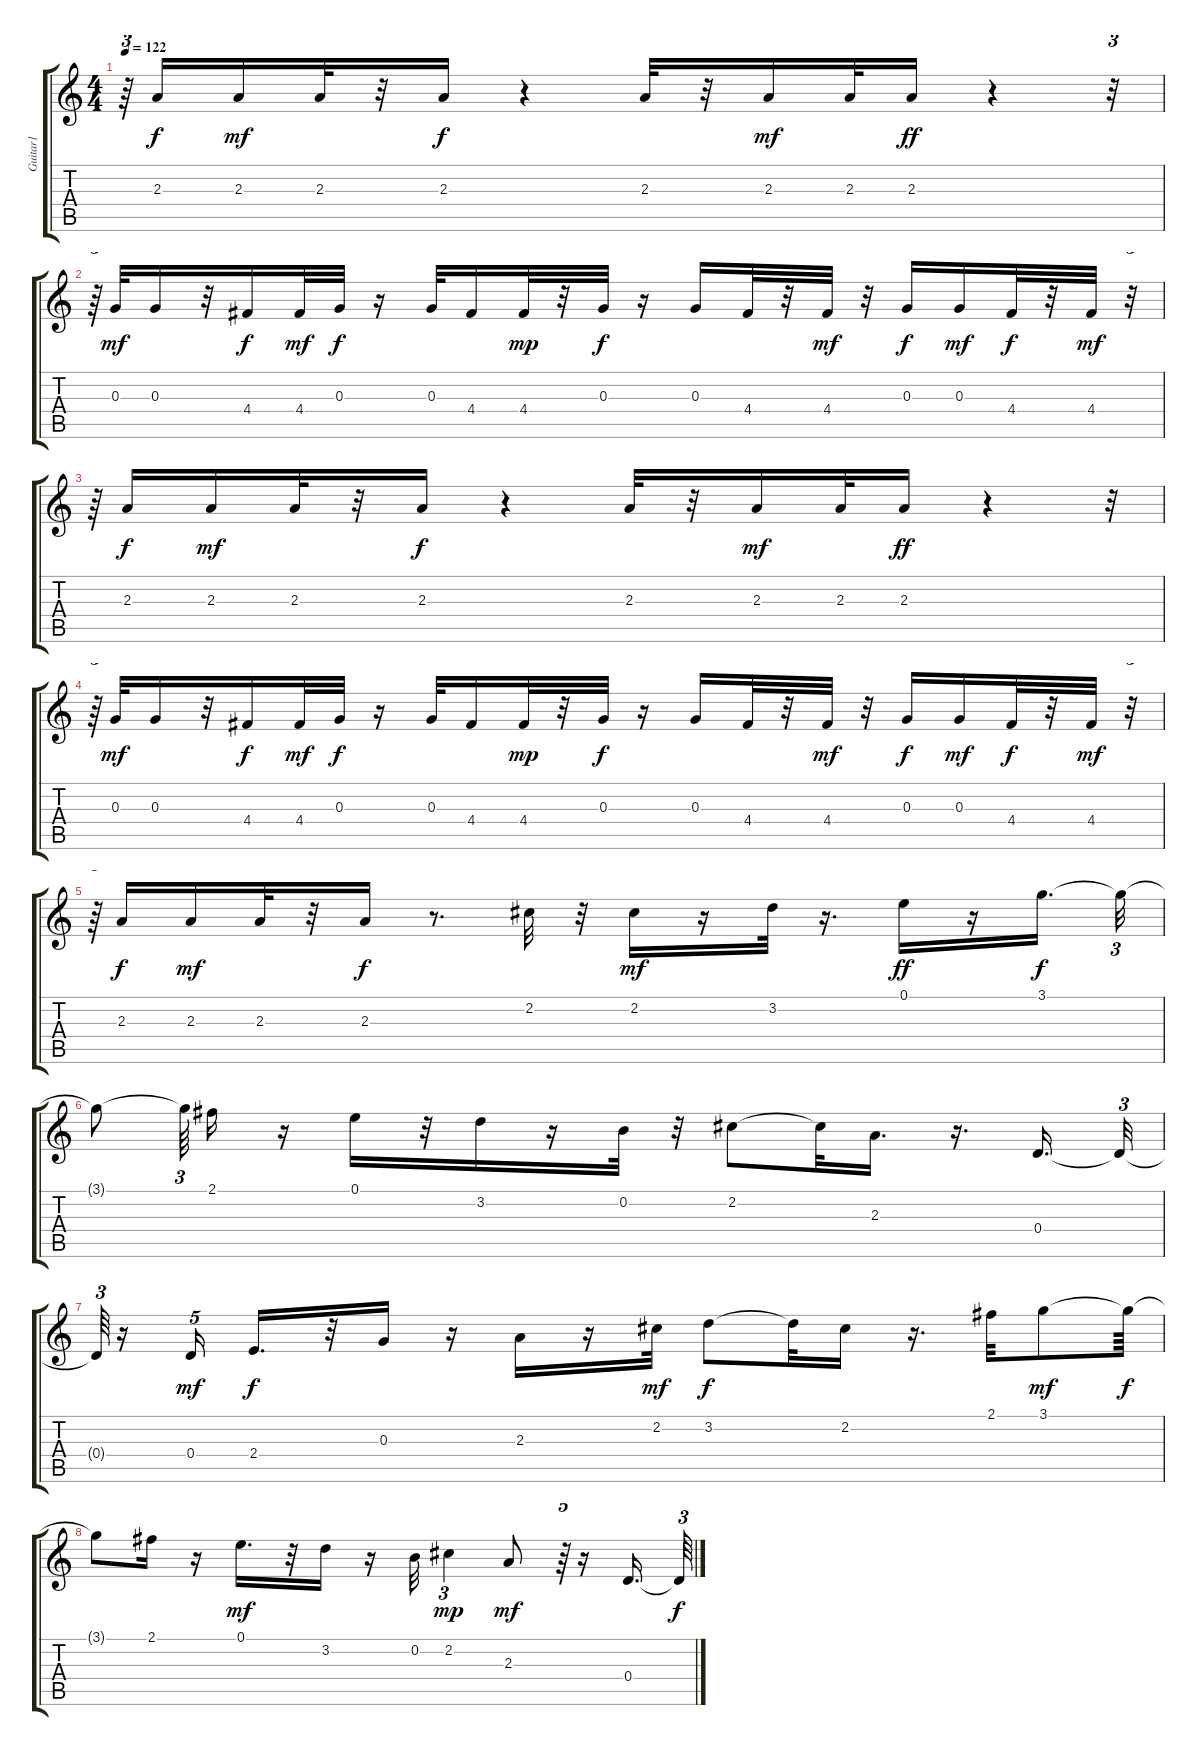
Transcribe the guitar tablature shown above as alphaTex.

\track ("Guitar1" "Guitar1") {instrument acousticguitarsteel}
\staff {score tabs}
\tuning (E4 B3 G3 D3 A2 E2) {hide}
\ts (4 4)
\tempo 122
\clef g2
\ks c
r.64{tu (3 2) dy mf} 2.3.16{dy f} 2.3.16{dy mf} 2.3.32 r.32 2.3.16{dy f} r.4 2.3.32 r.32 2.3.16{dy mf} 2.3.32 2.3.16{dy ff} r.4 r.32{tu (3 2)} |
r.64{tu (3 2)} 0.3.32{dy mf} 0.3.16 r.32 4.4.16{dy f} 4.4.32{dy mf} 0.3.32{dy f} r.16 0.3.32 4.4.16 4.4.32{dy mp} r.32 0.3.32{dy f} r.16 0.3.16 4.4.32 r.32 4.4.32{dy mf} r.32 0.3.16{dy f} 0.3.16{dy mf} 4.4.32{dy f} r.32 4.4.32{dy mf} r.32{tu (3 2)} |
r.64{tu (3 2)} 2.3.16{dy f} 2.3.16{dy mf} 2.3.32 r.32 2.3.16{dy f} r.4 2.3.32 r.32 2.3.16{dy mf} 2.3.32 2.3.16{dy ff} r.4 r.32{tu (3 2)} |
r.64{tu (3 2)} 0.3.32{dy mf} 0.3.16 r.32 4.4.16{dy f} 4.4.32{dy mf} 0.3.32{dy f} r.16 0.3.32 4.4.16 4.4.32{dy mp} r.32 0.3.32{dy f} r.16 0.3.16 4.4.32 r.32 4.4.32{dy mf} r.32 0.3.16{dy f} 0.3.16{dy mf} 4.4.32{dy f} r.32 4.4.32{dy mf} r.32{tu (3 2)} |
r.64{tu (3 2)} 2.3.16{dy f} 2.3.16{dy mf} 2.3.32 r.32 2.3.16{dy f} r.8{d} 2.2.32 r.32 2.2.16{dy mf} r.16 3.2.32 r.16{d} 0.1.16{dy ff} r.16 3.1.16{d dy f} 3.1{t}.32{tu (3 2)} |
3.1{t}.8 3.1{t}.64{tu (3 2)} 2.1.16 r.16 0.1.16 r.32 3.2.16 r.16 0.2.32 r.32 2.2.8 2.2{t}.32 2.3.16{d} r.16{d} 0.4.16{d} 0.4{t}.32{tu (3 2)} |
0.4{t}.64{tu (3 2)} r.16 0.4.16{tu (5 4) dy mf} 2.4.16{d dy f} r.32 0.3.16 r.16 2.3.16 r.16 2.2.32{dy mf} 3.2.8{dy f} 3.2{t}.32 2.2.16 r.16{d} 2.1.32 3.1.8{dy mf} 3.1{t}.64{dy f} |
3.1{t}.8 2.1.16 r.16 0.1.16{d dy mf} r.32 3.2.16 r.16 0.2.32 2.2.4{tu (3 2) dy mp} 2.3.8{dy mf} r.64{tu (5 4)} r.16 0.4.16{d} 0.4{t}.64{tu (3 2) dy f}
